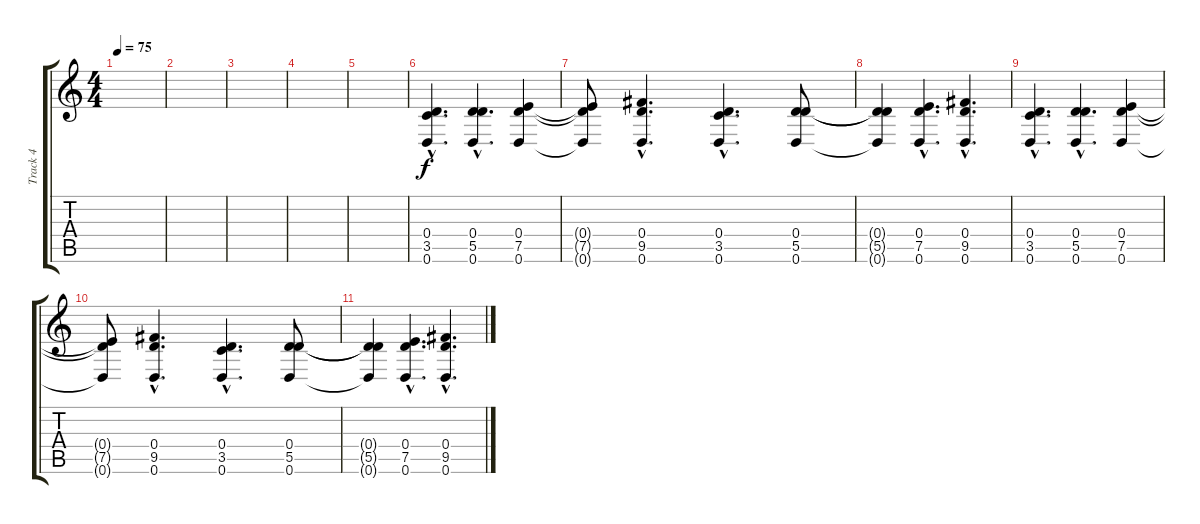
\track ("Track 4" "Track 4") {instrument distortionguitar}
\staff {score tabs}
\tuning (E4 B3 G3 D3 A2 D2) {hide}
\ts (4 4)
\tempo 75
\clef g2
\ks c
|
|
|
|
|
(0.4{hac} 3.5{hac} 0.6{hac}).4{d} (0.4{hac} 5.5{hac} 0.6{hac}).4{d} (0.4 7.5 0.6).4 |
(0.4{t} 7.5{t} 0.6{t}).8 (0.4{hac} 9.5{hac} 0.6{hac}).4{d} (0.4{hac} 3.5{hac} 0.6{hac}).4{d} (0.4 5.5 0.6).8 |
(0.4{t} 5.5{t} 0.6{t}).4 (0.4{hac} 7.5{hac} 0.6{hac}).4{d} (0.4{hac} 9.5{hac} 0.6{hac}).4{d} |
(0.4{hac} 3.5{hac} 0.6{hac}).4{d} (0.4{hac} 5.5{hac} 0.6{hac}).4{d} (0.4 7.5 0.6).4 |
(0.4{t} 7.5{t} 0.6{t}).8 (0.4{hac} 9.5{hac} 0.6{hac}).4{d} (0.4{hac} 3.5{hac} 0.6{hac}).4{d} (0.4 5.5 0.6).8 |
(0.4{t} 5.5{t} 0.6{t}).4 (0.4{hac} 7.5{hac} 0.6{hac}).4{d} (0.4{hac} 9.5{hac} 0.6{hac}).4{d}
